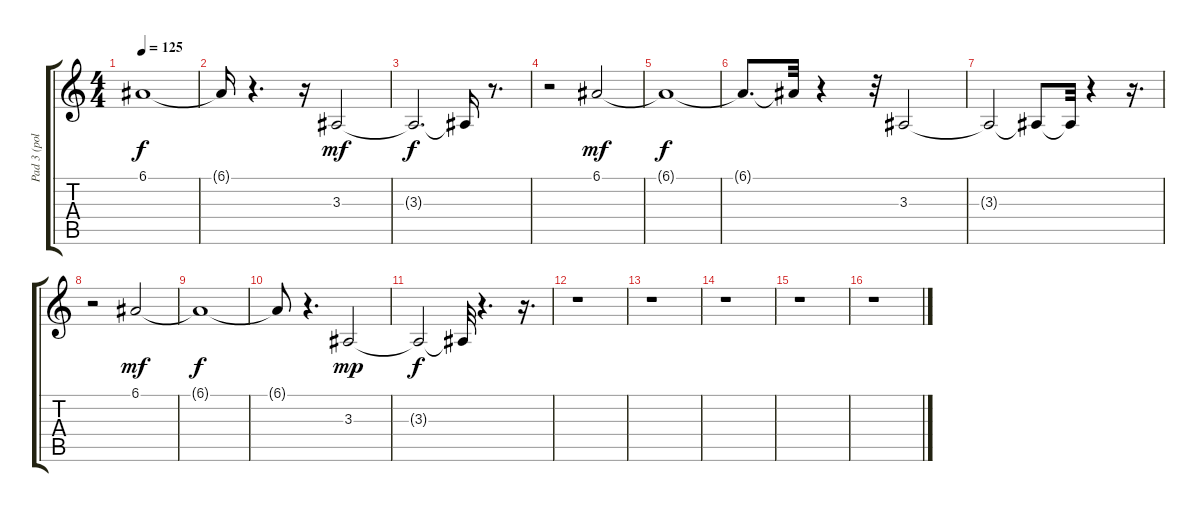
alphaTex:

\track ("Pad 3 (polysynth)" "Pad 3 (pol") {instrument pad3polysynth}
\staff {score tabs}
\tuning (E4 B3 G3 D3 A2 E2) {hide}
\ts (4 4)
\tempo 125
\clef g2
\ks c
6.1{t}.1{dy f} |
6.1{t}.16 r.4{d} r.16 3.3.2{dy mf} |
3.3{t}.2{d dy f} 3.3{t}.16 r.8{d} |
r.2 6.1.2{dy mf} |
6.1{t}.1{dy f} |
6.1{t}.8{d} 6.1{t}.32 r.4 r.32 3.3.2 |
3.3{t}.2 3.3{t}.8 3.3{t}.32 r.4 r.16{d} |
r.2 6.1.2{dy mf} |
6.1{t}.1{dy f} |
6.1{t}.8 r.4{d} 3.3.2{dy mp} |
3.3{t}.2{dy f} 3.3{t}.32 r.4{d} r.16{d} |
r.1 |
r.1 |
r.1 |
r.1 |
r.1
